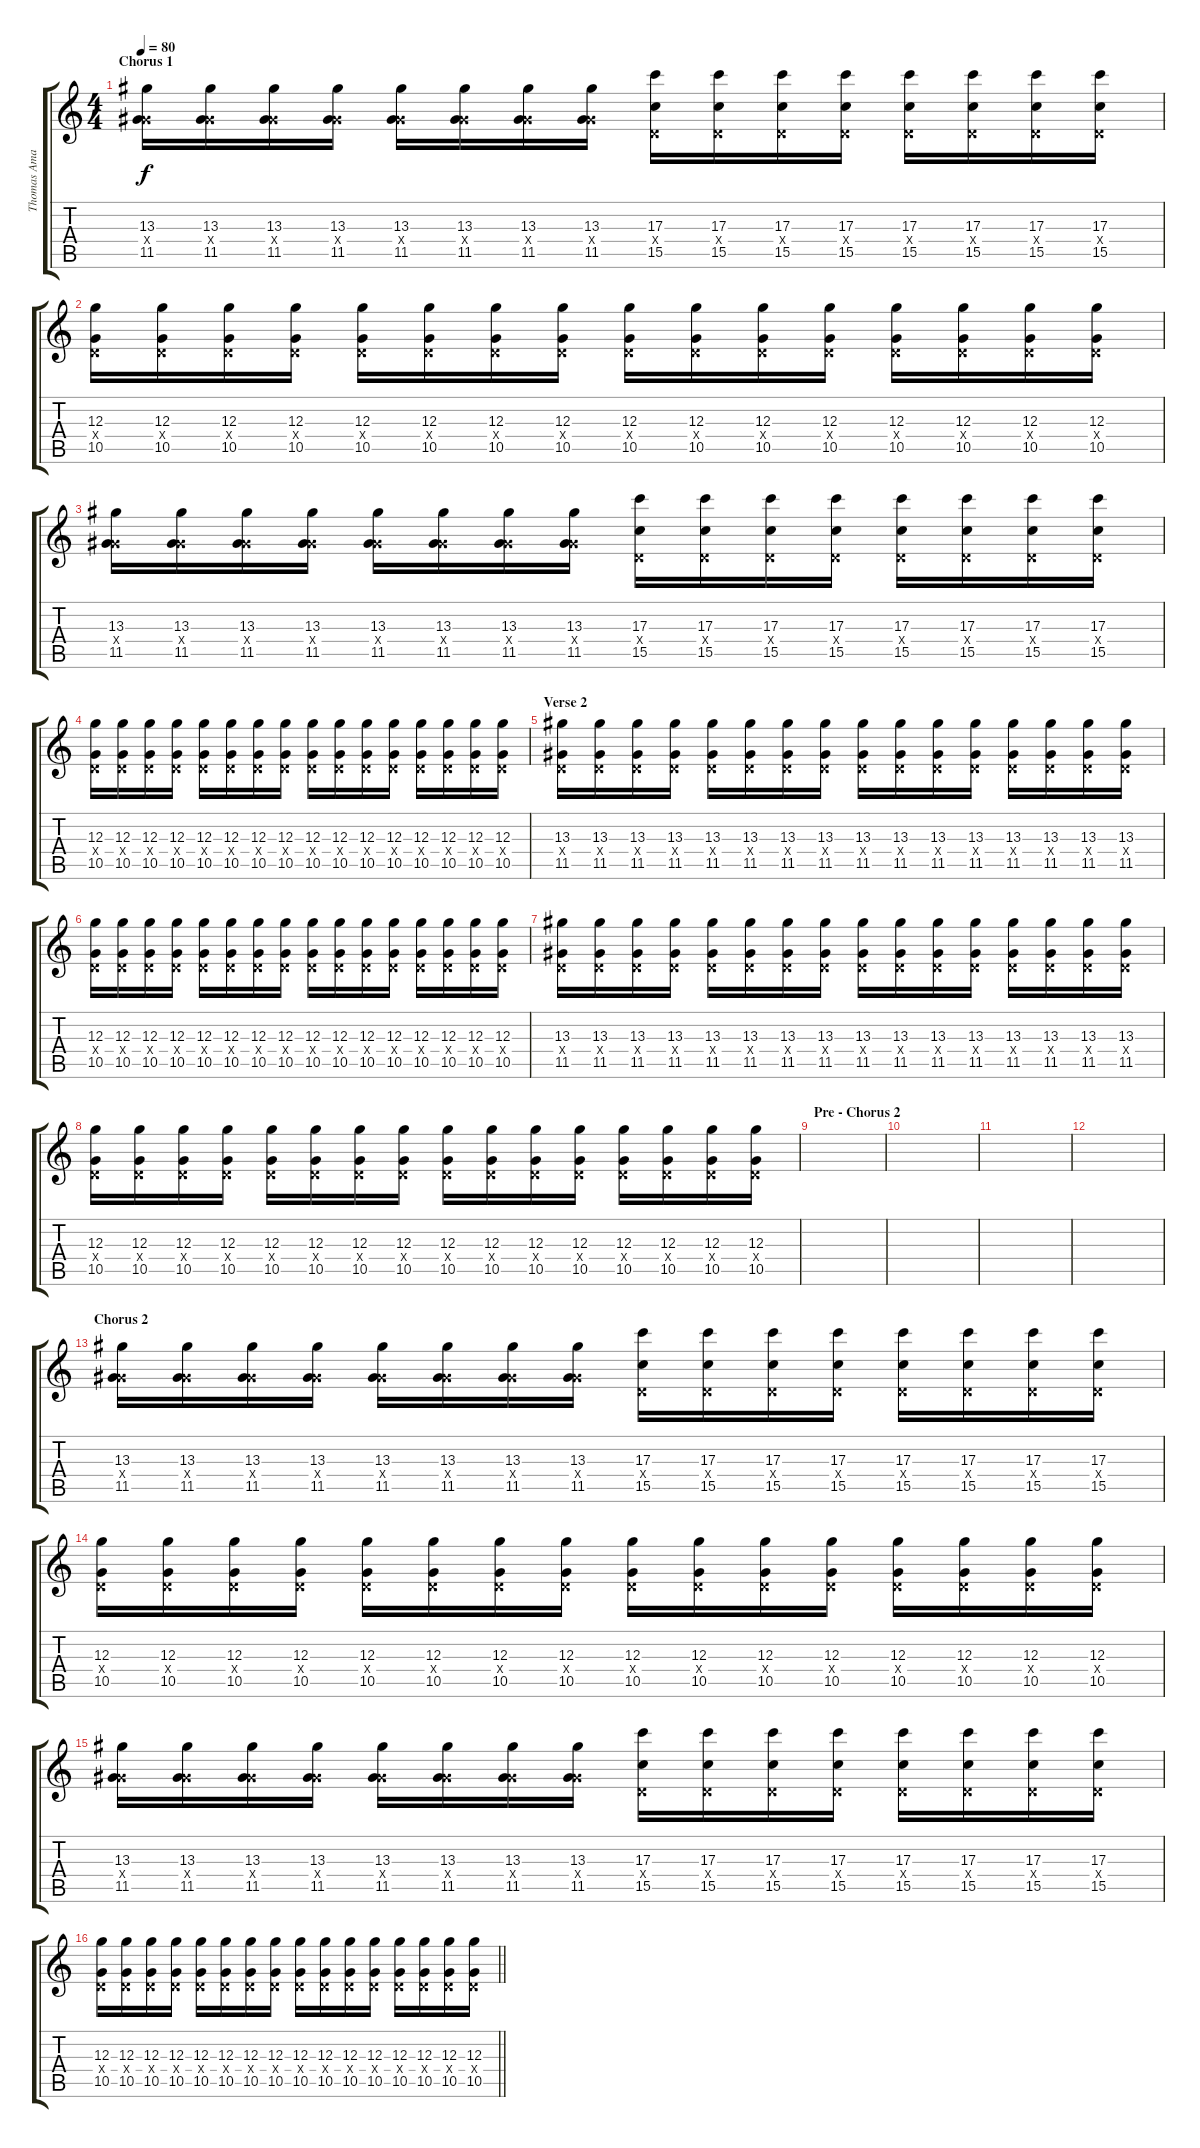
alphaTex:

\track ("Thomas Amason Lead Guitar" "Thomas Ama") {instrument distortionguitar}
\staff {score tabs}
\tuning (E4 B3 G3 D3 A2 D2) {hide}
\ts (4 4)
\section ("" "Chorus 1")
\tempo 80
\clef g2
\ks c
(13.3 6.4{x} 11.5).16{dy f} (13.3 6.4{x} 11.5).16 (13.3 6.4{x} 11.5).16 (13.3 6.4{x} 11.5).16 (13.3 6.4{x} 11.5).16 (13.3 6.4{x} 11.5).16 (13.3 6.4{x} 11.5).16 (13.3 6.4{x} 11.5).16 (17.3 0.4{x} 15.5).16 (17.3 0.4{x} 15.5).16 (17.3 0.4{x} 15.5).16 (17.3 0.4{x} 15.5).16 (17.3 0.4{x} 15.5).16 (17.3 0.4{x} 15.5).16 (17.3 0.4{x} 15.5).16 (17.3 0.4{x} 15.5).16 |
(12.3 0.4{x} 10.5).16 (12.3 0.4{x} 10.5).16 (12.3 0.4{x} 10.5).16 (12.3 0.4{x} 10.5).16 (12.3 0.4{x} 10.5).16 (12.3 0.4{x} 10.5).16 (12.3 0.4{x} 10.5).16 (12.3 0.4{x} 10.5).16 (12.3 0.4{x} 10.5).16 (12.3 0.4{x} 10.5).16 (12.3 0.4{x} 10.5).16 (12.3 0.4{x} 10.5).16 (12.3 0.4{x} 10.5).16 (12.3 0.4{x} 10.5).16 (12.3 0.4{x} 10.5).16 (12.3 0.4{x} 10.5).16 |
(13.3 6.4{x} 11.5).16 (13.3 6.4{x} 11.5).16 (13.3 6.4{x} 11.5).16 (13.3 6.4{x} 11.5).16 (13.3 6.4{x} 11.5).16 (13.3 6.4{x} 11.5).16 (13.3 6.4{x} 11.5).16 (13.3 6.4{x} 11.5).16 (17.3 0.4{x} 15.5).16 (17.3 0.4{x} 15.5).16 (17.3 0.4{x} 15.5).16 (17.3 0.4{x} 15.5).16 (17.3 0.4{x} 15.5).16 (17.3 0.4{x} 15.5).16 (17.3 0.4{x} 15.5).16 (17.3 0.4{x} 15.5).16 |
(12.3 0.4{x} 10.5).16 (12.3 0.4{x} 10.5).16 (12.3 0.4{x} 10.5).16 (12.3 0.4{x} 10.5).16 (12.3 0.4{x} 10.5).16 (12.3 0.4{x} 10.5).16 (12.3 0.4{x} 10.5).16 (12.3 0.4{x} 10.5).16 (12.3 0.4{x} 10.5).16 (12.3 0.4{x} 10.5).16 (12.3 0.4{x} 10.5).16 (12.3 0.4{x} 10.5).16 (12.3 0.4{x} 10.5).16 (12.3 0.4{x} 10.5).16 (12.3 0.4{x} 10.5).16 (12.3 0.4{x} 10.5).16 |
\section ("" "Verse 2")
(13.3 0.4{x} 11.5).16 (13.3 0.4{x} 11.5).16 (13.3 0.4{x} 11.5).16 (13.3 0.4{x} 11.5).16 (13.3 0.4{x} 11.5).16 (13.3 0.4{x} 11.5).16 (13.3 0.4{x} 11.5).16 (13.3 0.4{x} 11.5).16 (13.3 0.4{x} 11.5).16 (13.3 0.4{x} 11.5).16 (13.3 0.4{x} 11.5).16 (13.3 0.4{x} 11.5).16 (13.3 0.4{x} 11.5).16 (13.3 0.4{x} 11.5).16 (13.3 0.4{x} 11.5).16 (13.3 0.4{x} 11.5).16 |
(12.3 0.4{x} 10.5).16 (12.3 0.4{x} 10.5).16 (12.3 0.4{x} 10.5).16 (12.3 0.4{x} 10.5).16 (12.3 0.4{x} 10.5).16 (12.3 0.4{x} 10.5).16 (12.3 0.4{x} 10.5).16 (12.3 0.4{x} 10.5).16 (12.3 0.4{x} 10.5).16 (12.3 0.4{x} 10.5).16 (12.3 0.4{x} 10.5).16 (12.3 0.4{x} 10.5).16 (12.3 0.4{x} 10.5).16 (12.3 0.4{x} 10.5).16 (12.3 0.4{x} 10.5).16 (12.3 0.4{x} 10.5).16 |
(13.3 0.4{x} 11.5).16 (13.3 0.4{x} 11.5).16 (13.3 0.4{x} 11.5).16 (13.3 0.4{x} 11.5).16 (13.3 0.4{x} 11.5).16 (13.3 0.4{x} 11.5).16 (13.3 0.4{x} 11.5).16 (13.3 0.4{x} 11.5).16 (13.3 0.4{x} 11.5).16 (13.3 0.4{x} 11.5).16 (13.3 0.4{x} 11.5).16 (13.3 0.4{x} 11.5).16 (13.3 0.4{x} 11.5).16 (13.3 0.4{x} 11.5).16 (13.3 0.4{x} 11.5).16 (13.3 0.4{x} 11.5).16 |
(12.3 0.4{x} 10.5).16 (12.3 0.4{x} 10.5).16 (12.3 0.4{x} 10.5).16 (12.3 0.4{x} 10.5).16 (12.3 0.4{x} 10.5).16 (12.3 0.4{x} 10.5).16 (12.3 0.4{x} 10.5).16 (12.3 0.4{x} 10.5).16 (12.3 0.4{x} 10.5).16 (12.3 0.4{x} 10.5).16 (12.3 0.4{x} 10.5).16 (12.3 0.4{x} 10.5).16 (12.3 0.4{x} 10.5).16 (12.3 0.4{x} 10.5).16 (12.3 0.4{x} 10.5).16 (12.3 0.4{x} 10.5).16 |
\section ("" "Pre - Chorus 2")
|
|
|
|
\section ("" "Chorus 2")
(13.3 6.4{x} 11.5).16 (13.3 6.4{x} 11.5).16 (13.3 6.4{x} 11.5).16 (13.3 6.4{x} 11.5).16 (13.3 6.4{x} 11.5).16 (13.3 6.4{x} 11.5).16 (13.3 6.4{x} 11.5).16 (13.3 6.4{x} 11.5).16 (17.3 0.4{x} 15.5).16 (17.3 0.4{x} 15.5).16 (17.3 0.4{x} 15.5).16 (17.3 0.4{x} 15.5).16 (17.3 0.4{x} 15.5).16 (17.3 0.4{x} 15.5).16 (17.3 0.4{x} 15.5).16 (17.3 0.4{x} 15.5).16 |
(12.3 0.4{x} 10.5).16 (12.3 0.4{x} 10.5).16 (12.3 0.4{x} 10.5).16 (12.3 0.4{x} 10.5).16 (12.3 0.4{x} 10.5).16 (12.3 0.4{x} 10.5).16 (12.3 0.4{x} 10.5).16 (12.3 0.4{x} 10.5).16 (12.3 0.4{x} 10.5).16 (12.3 0.4{x} 10.5).16 (12.3 0.4{x} 10.5).16 (12.3 0.4{x} 10.5).16 (12.3 0.4{x} 10.5).16 (12.3 0.4{x} 10.5).16 (12.3 0.4{x} 10.5).16 (12.3 0.4{x} 10.5).16 |
(13.3 6.4{x} 11.5).16 (13.3 6.4{x} 11.5).16 (13.3 6.4{x} 11.5).16 (13.3 6.4{x} 11.5).16 (13.3 6.4{x} 11.5).16 (13.3 6.4{x} 11.5).16 (13.3 6.4{x} 11.5).16 (13.3 6.4{x} 11.5).16 (17.3 0.4{x} 15.5).16 (17.3 0.4{x} 15.5).16 (17.3 0.4{x} 15.5).16 (17.3 0.4{x} 15.5).16 (17.3 0.4{x} 15.5).16 (17.3 0.4{x} 15.5).16 (17.3 0.4{x} 15.5).16 (17.3 0.4{x} 15.5).16 |
\barLineRight lightlight
(12.3 0.4{x} 10.5).16 (12.3 0.4{x} 10.5).16 (12.3 0.4{x} 10.5).16 (12.3 0.4{x} 10.5).16 (12.3 0.4{x} 10.5).16 (12.3 0.4{x} 10.5).16 (12.3 0.4{x} 10.5).16 (12.3 0.4{x} 10.5).16 (12.3 0.4{x} 10.5).16 (12.3 0.4{x} 10.5).16 (12.3 0.4{x} 10.5).16 (12.3 0.4{x} 10.5).16 (12.3 0.4{x} 10.5).16 (12.3 0.4{x} 10.5).16 (12.3 0.4{x} 10.5).16 (12.3 0.4{x} 10.5).16
